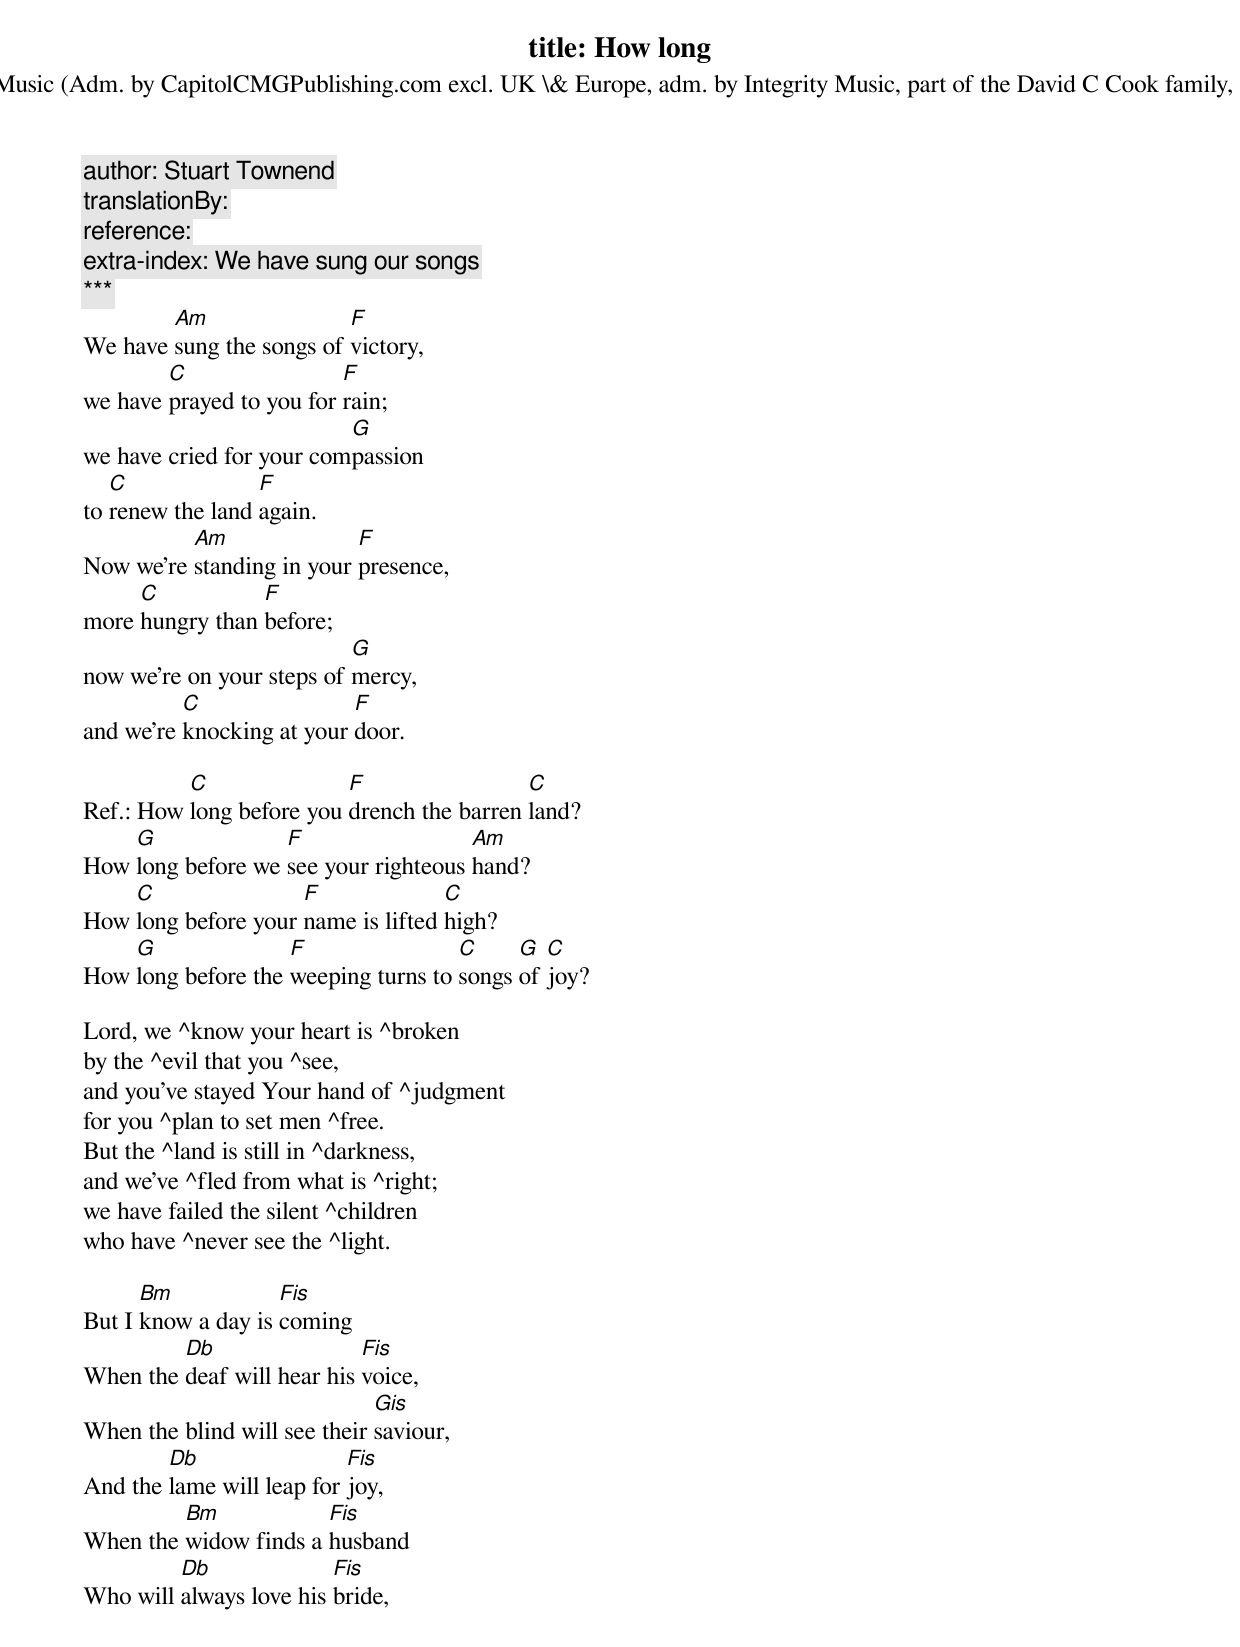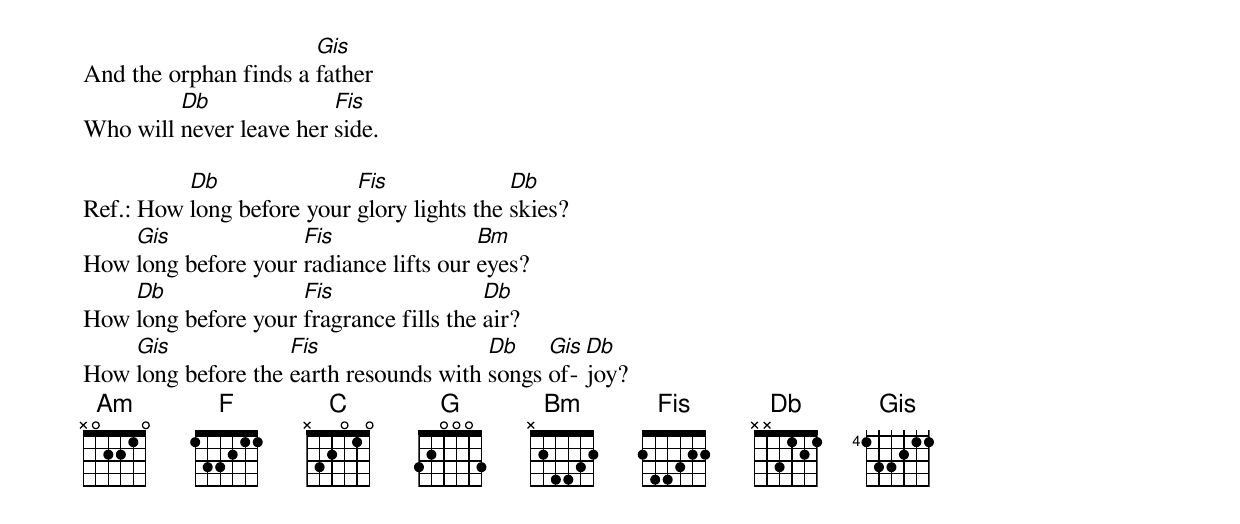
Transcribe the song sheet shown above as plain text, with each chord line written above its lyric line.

title: How long
copyright: 1997 Thankyou Music (Adm. by CapitolCMGPublishing.com excl. UK \& Europe, adm. by Integrity Music, part of the David C Cook family, songs@integritymusic.com)
author: Stuart Townend
translationBy:
reference:
extra-index: We have sung our songs
***
        Am                F
We have sung the songs of victory,
        C                 F
we have prayed to you for rain;
                          G
we have cried for your compassion
   C              F
to renew the land again.
          Am               F
Now we're standing in your presence,
     C           F
more hungry than before;
                           G
now we're on your steps of mercy,
          C                F
and we're knocking at your door.

          C               F                 C
Ref.: How long before you drench the barren land?
    G              F                  Am
How long before we see your righteous hand?
    C                F              C
How long before your name is lifted high?
    G               F                C     G  C
How long before the weeping turns to songs of joy?

Lord, we ^know your heart is ^broken
by the ^evil that you ^see,
and you've stayed Your hand of ^judgment
for you ^plan to set men ^free.
But the ^land is still in ^darkness,
and we've ^fled from what is ^right;
we have failed the silent ^children
who have ^never see the ^light.

      Bm            Fis
But I know a day is coming
         Db                 Fis
When the deaf will hear his voice,
                              Gis
When the blind will see their saviour,
        Db                 Fis
And the lame will leap for joy,
         Bm            Fis
When the widow finds a husband
         Db              Fis
Who will always love his bride,
                       Gis
And the orphan finds a father
         Db              Fis
Who will never leave her side.

          Db               Fis              Db
Ref.: How long before your glory lights the skies?
    Gis              Fis                Bm
How long before your radiance lifts our eyes?
    Db               Fis                 Db
How long before your fragrance fills the air?
    Gis             Fis                 Db    Gis Db
How long before the earth resounds with songs of- joy?
